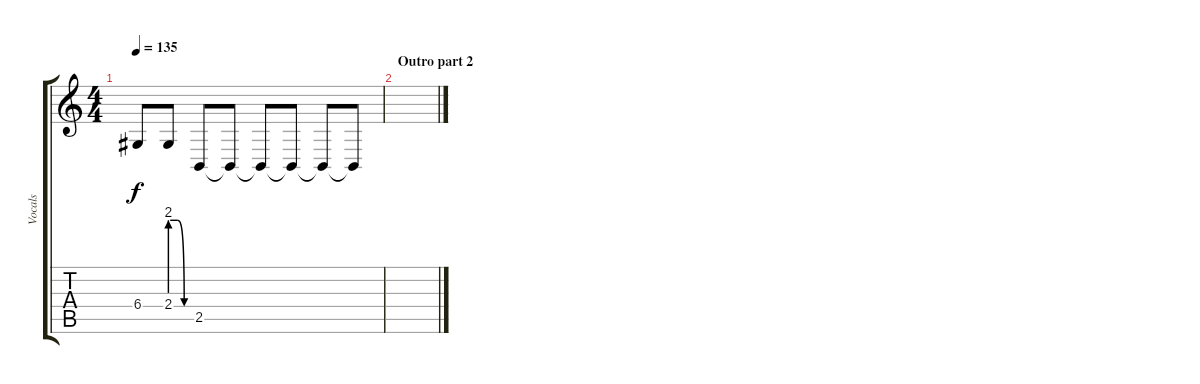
\track ("Vocals" "Vocals") {instrument lead2sawtooth}
\staff {score tabs}
\tuning (E4 B3 G3 D3 A2 E2) {hide}
\ts (4 4)
\tempo 135
\clef g2
\ks c
6.4{t}.8{dy f} 2.4{be (custom 0 8 20 8 40 0 60 0)}.8 2.5.8 2.5{t}.8 2.5{t}.8 2.5{t}.8 2.5{t}.8 2.5{t}.8 |
\section ("" "Outro part 2")
